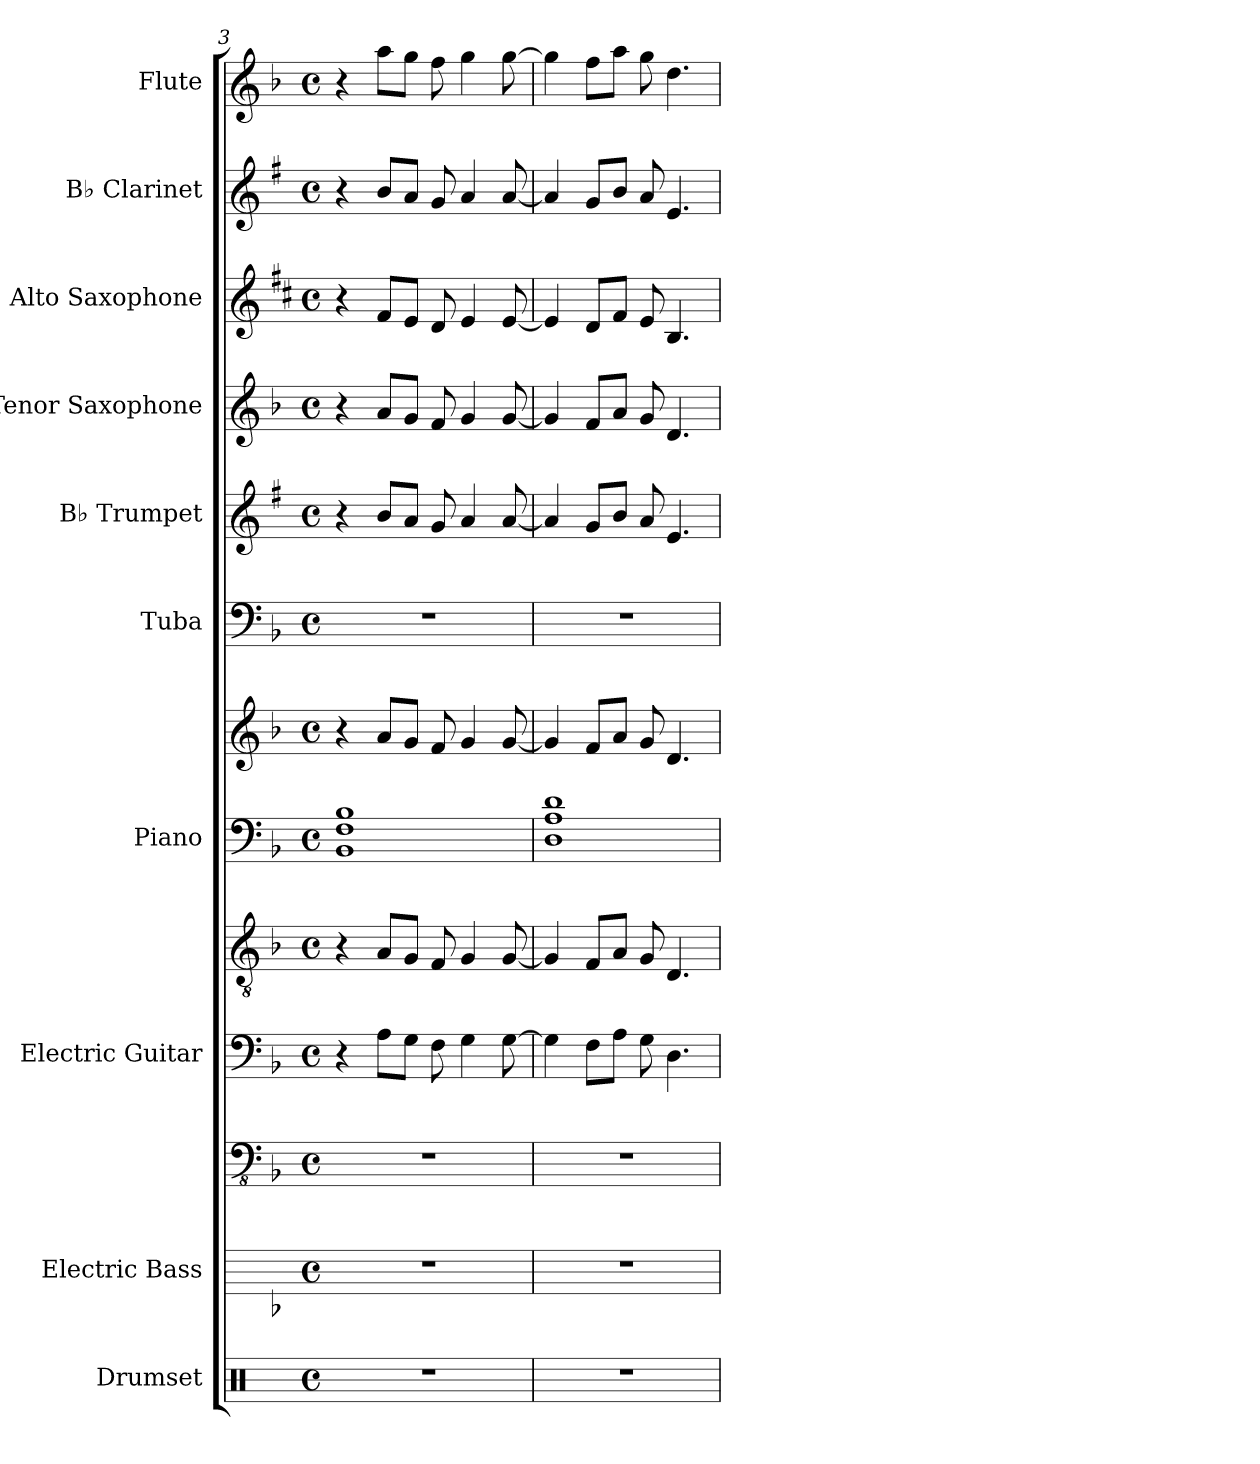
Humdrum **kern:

**kern	**kern	**kern	**kern	**kern	**kern	**kern	**kern	**kern	**kern	**kern	**kern	**kern
*part10	*part9	*part9	*part8	*part8	*part7	*part7	*part6	*part5	*part4	*part3	*part2	*part1
*staff13	*staff12	*staff11	*staff10	*staff9	*staff8	*staff7	*staff6	*staff5	*staff4	*staff3	*staff2	*staff1
*I"Drumset	*I"Electric Bass	*	*I"Electric Guitar	*	*I"Piano	*	*I"Tuba	*I"B♭ Trumpet	*I"Tenor Saxophone	*I"Alto Saxophone	*I"B♭ Clarinet	*I"Flute
*I'Drs.	*I'El. B.	*	*I'El. Guit.	*	*I'Pno.	*	*I'Tba.	*I'B♭ Tpt.	*I'T. Sax.	*I'A. Sax.	*I'B♭ Cl.	*I'Fl.
*clefX	*	*clefFv4	*	*clefGv2	*clefF4	*clefG2	*clefF4	*clefG2	*clefG2	*clefG2	*clefG2	*clefG2
*	*	*	*	*	*	*	*	*ITrd1c2	*ITrd8c14	*ITrd5c9	*ITrd1c2	*
*k[]	*k[b-]	*k[b-]	*k[b-]	*k[b-]	*k[b-]	*k[b-]	*k[b-]	*k[b-]	*k[b-]	*k[b-]	*k[b-]	*k[b-]
*M4/4	*M4/4	*M4/4	*M4/4	*M4/4	*M4/4	*M4/4	*M4/4	*M4/4	*M4/4	*M4/4	*M4/4	*M4/4
*met(c)	*met(c)	*met(c)	*met(c)	*met(c)	*met(c)	*met(c)	*met(c)	*met(c)	*met(c)	*met(c)	*met(c)	*met(c)
=3	=3	=3	=3	=3	=3	=3	=3	=3	=3	=3	=3	=3
1r	1r	1r	4r	4r	1BB- 1F 1B-	4r	1r	4r	4r	4r	4r	4r
.	.	.	8A\L	8A/L	.	8a/L	.	8a/L	8A/L	8A/L	8a/L	8aa\L
.	.	.	8G\J	8G/J	.	8g/J	.	8g/J	8G/J	8G/J	8g/J	8gg\J
.	.	.	8F\	8F/	.	8f/	.	8f/	8F/	8F/	8f/	8ff\
.	.	.	4G\	4G/	.	4g/	.	4g/	4G/	4G/	4g/	4gg\
.	.	.	[8G\	[8G/	.	[8g/	.	[8g/	[8G/	[8G/	[8g/	[8gg\
=4	=4	=4	=4	=4	=4	=4	=4	=4	=4	=4	=4	=4
1r	1r	1r	4G\]	4G/]	1D 1A 1d	4g/]	1r	4g/]	4G/]	4G/]	4g/]	4gg\]
.	.	.	8F\L	8F/L	.	8f/L	.	8f/L	8F/L	8F/L	8f/L	8ff\L
.	.	.	8A\J	8A/J	.	8a/J	.	8a/J	8A/J	8A/J	8a/J	8aa\J
.	.	.	8G\	8G/	.	8g/	.	8g/	8G/	8G/	8g/	8gg\
.	.	.	4.D\	4.D/	.	4.d/	.	4.d/	4.D/	4.D/	4.d/	4.dd\
=	=	=	=	=	=	=	=	=	=	=	=	=
*-	*-	*-	*-	*-	*-	*-	*-	*-	*-	*-	*-	*-
